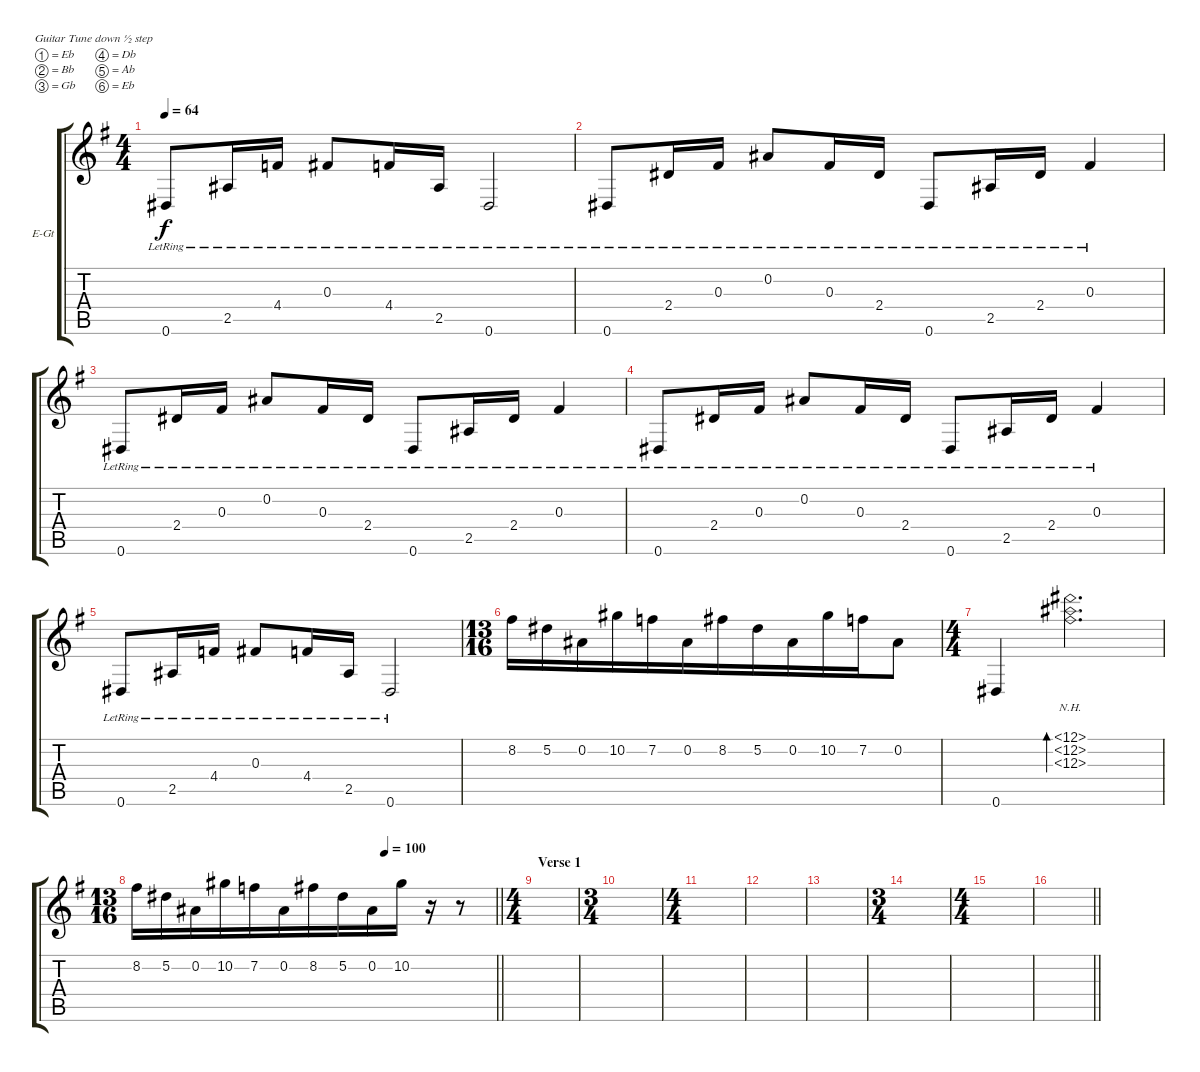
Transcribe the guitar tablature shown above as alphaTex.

\bracketExtendMode groupsimilarinstruments
\firstSystemTrackNameOrientation horizontal
\otherSystemsTrackNameOrientation horizontal
\track ("Гитара 6" "E-Gt") {instrument electricguitarclean}
\staff {score tabs}
\tuning (Eb4 Bb3 Gb3 Db3 Ab2 Eb2)
\ts (4 4)
\tempo 64
\clef g2
\scale
0.333333
\ks eminor
0.6{lr}.8{dy f} 2.5{lr}.16 4.4{lr}.16 0.3{lr}.8 4.4{lr}.16 2.5{lr}.16 0.6{lr}.2 |
\scale
0.333333 0.6{lr}.8 2.4{lr}.16 0.3{lr}.16 0.2{lr}.8 0.3{lr}.16 2.4{lr}.16 0.6{lr}.8 2.5{lr}.16 2.4{lr}.16 0.3{lr}.4 |
\scale
0.333333 0.6{lr}.8 2.4{lr}.16 0.3{lr}.16 0.2{lr}.8 0.3{lr}.16 2.4{lr}.16 0.6{lr}.8 2.5{lr}.16 2.4{lr}.16 0.3{lr}.4 |
\scale
0.333333 0.6{lr}.8 2.4{lr}.16 0.3{lr}.16 0.2{lr}.8 0.3{lr}.16 2.4{lr}.16 0.6{lr}.8 2.5{lr}.16 2.4{lr}.16 0.3{lr}.4 |
\scale
0.333333 0.6{lr}.8 2.5{lr}.16 4.4{lr}.16 0.3{lr}.8 4.4{lr}.16 2.5{lr}.16 0.6{lr}.2 |
\ts (13 16)
\beaming (8 6)
\scale
0.333333 8.2.16 5.2.16 0.2.16 10.2.16 7.2.16 0.2.16 8.2.16 5.2.16 0.2.16 10.2.16 7.2.16 0.2.8 |
\ts (4 4)
\beaming (8 2 2 2 2)
\scale
0.333333 0.6.4 (12.1{nh} 12.2{nh} 12.3{nh}).2{d bd 30} |
\ts (13 16)
\beaming (8 6)
\tempo (100 0.692308)
\scale
0.333333
\barLineRight lightlight
8.2.16 5.2.16 0.2.16 10.2.16 7.2.16 0.2.16 8.2.16 5.2.16 0.2.16 10.2.16 r.16 r.8 |
\ts (4 4)
\beaming (8 2 2 2 2)
\section ("" "Verse 1")
\scale
0.333333 |
\ts (3 4)
\beaming (8 2 2 2)
\scale
0.333333 |
\ts (4 4)
\beaming (8 2 2 2 2)
\scale
0.333333 |
\scale
0.244094 |
\scale
0.244094 |
\ts (3 4)
\beaming (8 2 2 2 2)
\scale
0.511811 |
\ts (4 4)
\beaming (8 2 2 2 2)
\scale
0.511811 |
\scale
0.244094
\barLineRight lightlight
